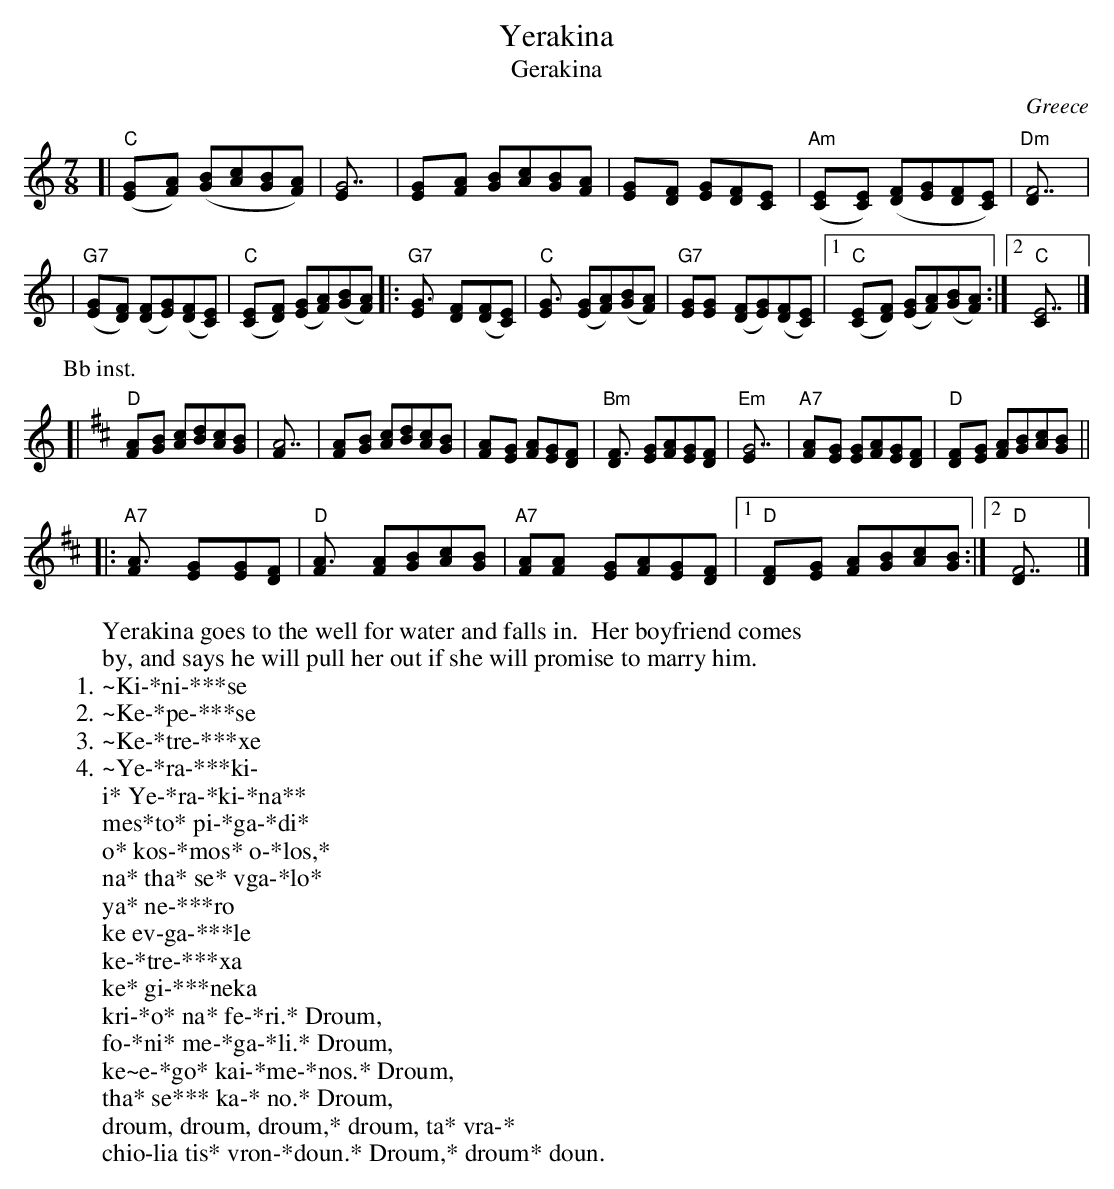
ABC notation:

X:1
T:Yerakina
T:Gerakina
O:Greece
W:Yerakina goes to the well for water and falls in.  Her boyfriend comes
W:by, and says he will pull her out if she will promise to marry him.
M:7/8
L:1/8
K:C
[| "C"([G2E][AF]) ([BG][cA][BG][AF]) | [G7E] \
W:1.~Ki-*ni-***se
W:2.~Ke-*pe-***se
W:3.~Ke-*tre-***xe
W:4.~Ye-*ra-***ki-
| [G2E][AF] [BG][cA][BG][AF] | [G2E][FD] [GE][FD][E2C] \
W:i* Ye-*ra-*ki-*na**
W:mes*to* pi-*ga-*di*
W:o* kos-*mos* o-*los,*
W:na* tha* se* vga-*lo*
| "Am"([E2C][EC]) ([FD][GE][FD][EC]) | "Dm"[F7D] |
W:ya* ne-***ro
W:ke ev-ga-***le
W:ke-*tre-***xa
W:ke* gi-***neka
| "G7"([G2E][FD]) ([FD][GE])([FD][EC]) | "C"([E2C][FD]) ([GE][AF])([BG][AF]) \
W:kri-*o* na* fe-*ri.* Droum,
W:fo-*ni* me-*ga-*li.* Droum,
W:ke~e-*go* kai-*me-*nos.* Droum,
W:tha* se*** ka-* no.* Droum,
|: "G7"[G3E] [F2D]([FD][EC]) | "C"[G3E] ([GE][AF])([BG][AF]) \
W:droum, droum, droum,* droum, ta* vra-*
| "G7"[GE][G2E] ([FD][GE])([FD][EC]) |1 "C"([E2C][FD]) ([GE][AF])([BG][AF]) :|2 "C"[E7C] |]
W:chio-lia tis* vron-*doun.* Droum,* droum* doun.
P:Bb inst.
K:D
[| "D"[A2F][BG] [cA][dB][cA][BG] | [A7F] | [A2F][BG] [cA][dB][cA][BG] | [A2F][GE] [AF][GE][F2D] | "Bm"[F3D] [GE][AF][GE][FD] \
| "Em"[G7E] | "A7"[A2F][GE] [GE][AF][GE][FD] | "D"[F2D][GE] [AF][BG][cA][BG] ||
|: "A7"[A3F] [G2E][GE][FD] | "D"[A3F] [AF][BG][cA][BG] \
| "A7"[AF][A2F] [GE][AF][GE][FD] |1 "D"[F2D][GE] [AF][BG][cA][BG] :|2 "D"[F7D] |]
